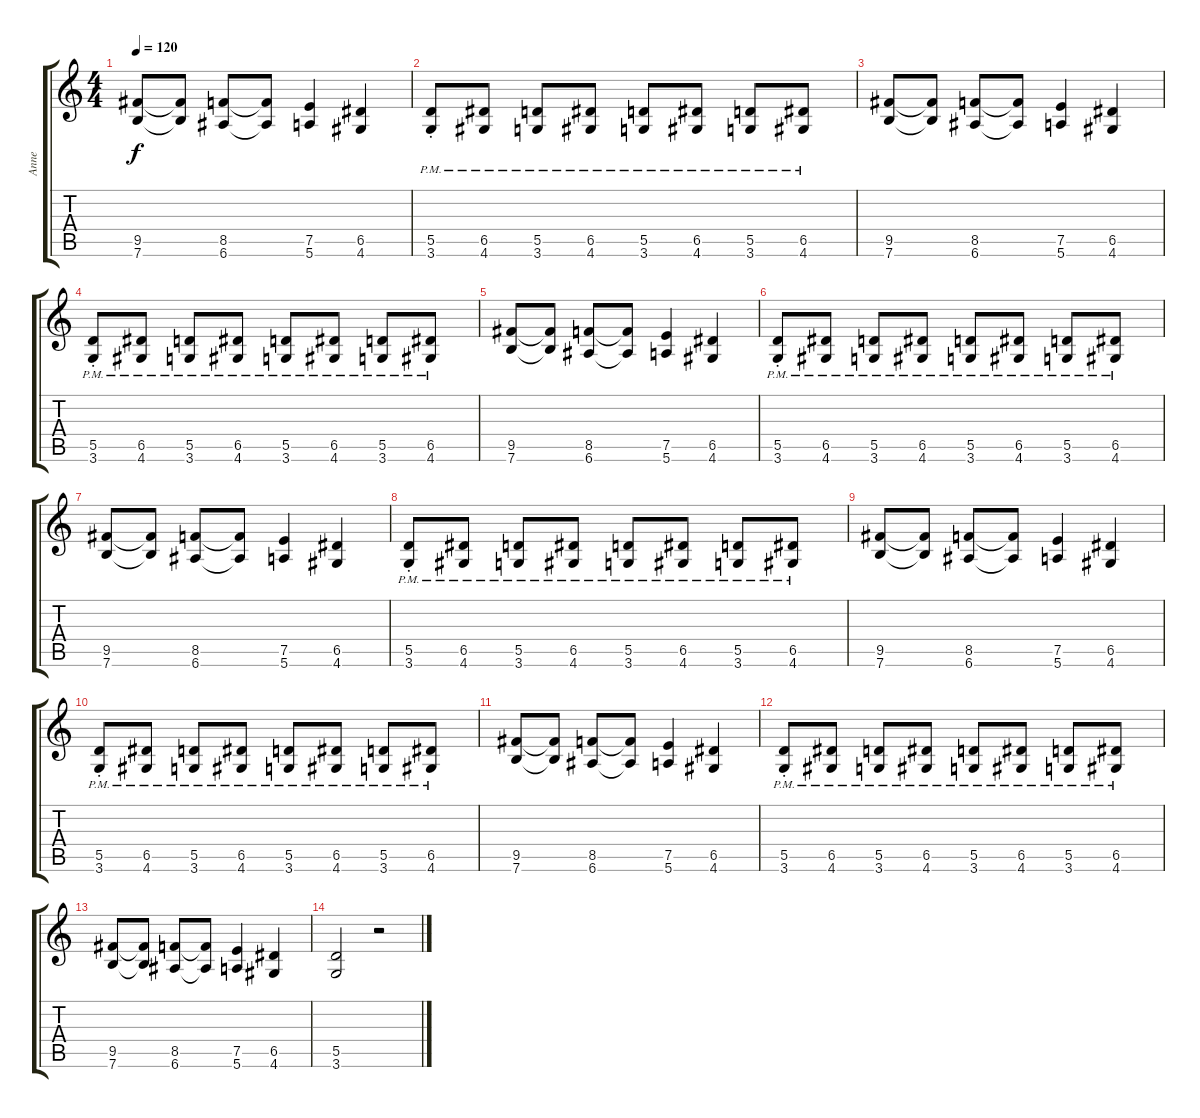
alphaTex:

\track ("Anne" "Anne") {instrument distortionguitar}
\staff {score tabs}
\tuning (E4 B3 G3 D3 A2 E2) {hide}
\ts (4 4)
\tempo 120
\clef g2
\ks c
(9.5 7.6).8{dy f} (9.5{t} 7.6{t}).8 (8.5 6.6).8 (8.5{t} 6.6{t}).8 (7.5 5.6).4 (6.5 4.6).4 |
(5.5{pm st} 3.6{pm st}).8 (6.5{pm} 4.6{pm}).8 (5.5{pm} 3.6{pm}).8 (6.5{pm} 4.6{pm}).8 (5.5{pm} 3.6{pm}).8 (6.5{pm} 4.6{pm}).8 (5.5{pm} 3.6{pm}).8 (6.5{pm} 4.6{pm}).8 |
(9.5 7.6).8 (9.5{t} 7.6{t}).8 (8.5 6.6).8 (8.5{t} 6.6{t}).8 (7.5 5.6).4 (6.5 4.6).4 |
(5.5{pm st} 3.6{pm st}).8 (6.5{pm} 4.6{pm}).8 (5.5{pm} 3.6{pm}).8 (6.5{pm} 4.6{pm}).8 (5.5{pm} 3.6{pm}).8 (6.5{pm} 4.6{pm}).8 (5.5{pm} 3.6{pm}).8 (6.5{pm} 4.6{pm}).8 |
(9.5 7.6).8 (9.5{t} 7.6{t}).8 (8.5 6.6).8 (8.5{t} 6.6{t}).8 (7.5 5.6).4 (6.5 4.6).4 |
(5.5{pm st} 3.6{pm st}).8 (6.5{pm} 4.6{pm}).8 (5.5{pm} 3.6{pm}).8 (6.5{pm} 4.6{pm}).8 (5.5{pm} 3.6{pm}).8 (6.5{pm} 4.6{pm}).8 (5.5{pm} 3.6{pm}).8 (6.5{pm} 4.6{pm}).8 |
(9.5 7.6).8 (9.5{t} 7.6{t}).8 (8.5 6.6).8 (8.5{t} 6.6{t}).8 (7.5 5.6).4 (6.5 4.6).4 |
(5.5{pm st} 3.6{pm st}).8 (6.5{pm} 4.6{pm}).8 (5.5{pm} 3.6{pm}).8 (6.5{pm} 4.6{pm}).8 (5.5{pm} 3.6{pm}).8 (6.5{pm} 4.6{pm}).8 (5.5{pm} 3.6{pm}).8 (6.5{pm} 4.6{pm}).8 |
(9.5 7.6).8 (9.5{t} 7.6{t}).8 (8.5 6.6).8 (8.5{t} 6.6{t}).8 (7.5 5.6).4 (6.5 4.6).4 |
(5.5{pm st} 3.6{pm st}).8 (6.5{pm} 4.6{pm}).8 (5.5{pm} 3.6{pm}).8 (6.5{pm} 4.6{pm}).8 (5.5{pm} 3.6{pm}).8 (6.5{pm} 4.6{pm}).8 (5.5{pm} 3.6{pm}).8 (6.5{pm} 4.6{pm}).8 |
(9.5 7.6).8 (9.5{t} 7.6{t}).8 (8.5 6.6).8 (8.5{t} 6.6{t}).8 (7.5 5.6).4 (6.5 4.6).4 |
(5.5{pm st} 3.6{pm st}).8 (6.5{pm} 4.6{pm}).8 (5.5{pm} 3.6{pm}).8 (6.5{pm} 4.6{pm}).8 (5.5{pm} 3.6{pm}).8 (6.5{pm} 4.6{pm}).8 (5.5{pm} 3.6{pm}).8 (6.5{pm} 4.6{pm}).8 |
(9.5 7.6).8 (9.5{t} 7.6{t}).8 (8.5 6.6).8 (8.5{t} 6.6{t}).8 (7.5 5.6).4 (6.5 4.6).4 |
(5.5 3.6).2 r.2
